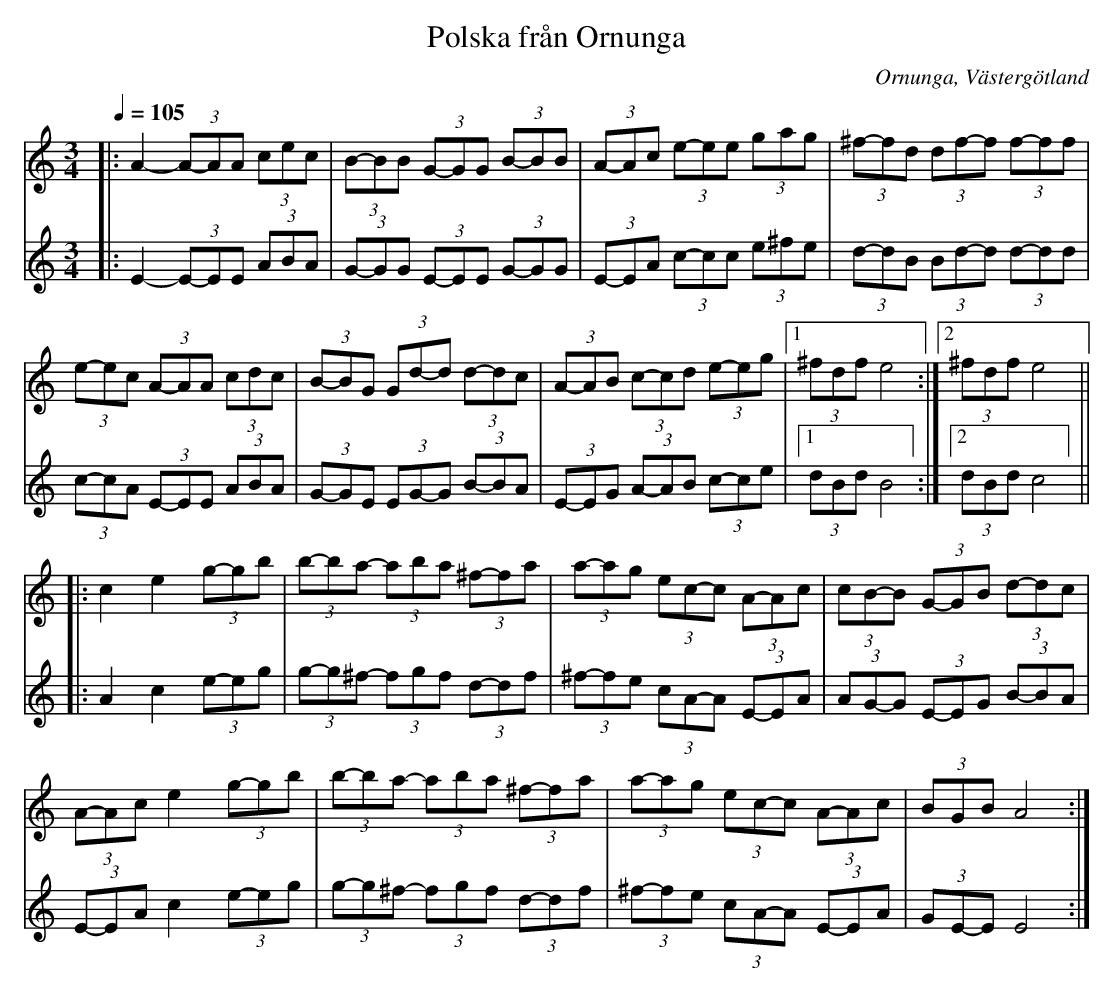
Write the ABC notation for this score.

X:1
Q:1/4=105
T:Polska från Ornunga
O: Ornunga, Västergötland
M:3/4
L:1/8
K:Am
[V:1]|:A2- (3A-AA (3cec|(3B-BB (3G-GG (3B-BB|(3A-Ac (3e-ee (3gag|(3^f-fd (3df-f (3f-ff|
[V:2]|:E2- (3E-EE  (3ABA|(3G-GG (3E-EE (3G-GG|(3E-EA (3c-cc (3e^fe|(3d-dB (3Bd-d (3d-dd|
[V:1](3e-ec (3A-AA (3cdc|(3B-BG (3Gd-d (3d-dc|(3A-AB (3c-cd (3e-eg|1(3^fdf e4:|2(3^fdf e4||
[V:2](3c-cA (3E-EE (3ABA|(3G-GE (3EG-G (3B-BA|(3E-EG (3A-AB (3c-ce|1(3dBd B4:|2(3dBd c4||
[V:1]|:c2 e2 (3g-gb|(3b-ba- (3aba (3^f-fa|(3a-ag (3ec-c  (3A-Ac|(3cB-B (3G-GB (3d-dc|
[V:2]|:A2 c2 (3e-eg|(3g-g^f- (3fgf (3d-df|(3^f-fe (3cA-A (3E-EA|(3AG-G (3E-EG (3B-BA|
[V:1](3A-Ac e2 (3g-gb|(3b-ba- (3aba (3^f-fa|(3a-ag (3ec-c (3A-Ac|(3BGB A4:|
[V:2](3E-EA c2 (3e-eg|(3g-g^f- (3fgf (3d-df|(3^f-fe (3cA-A (3E-EA|(3GE-E E4:|
